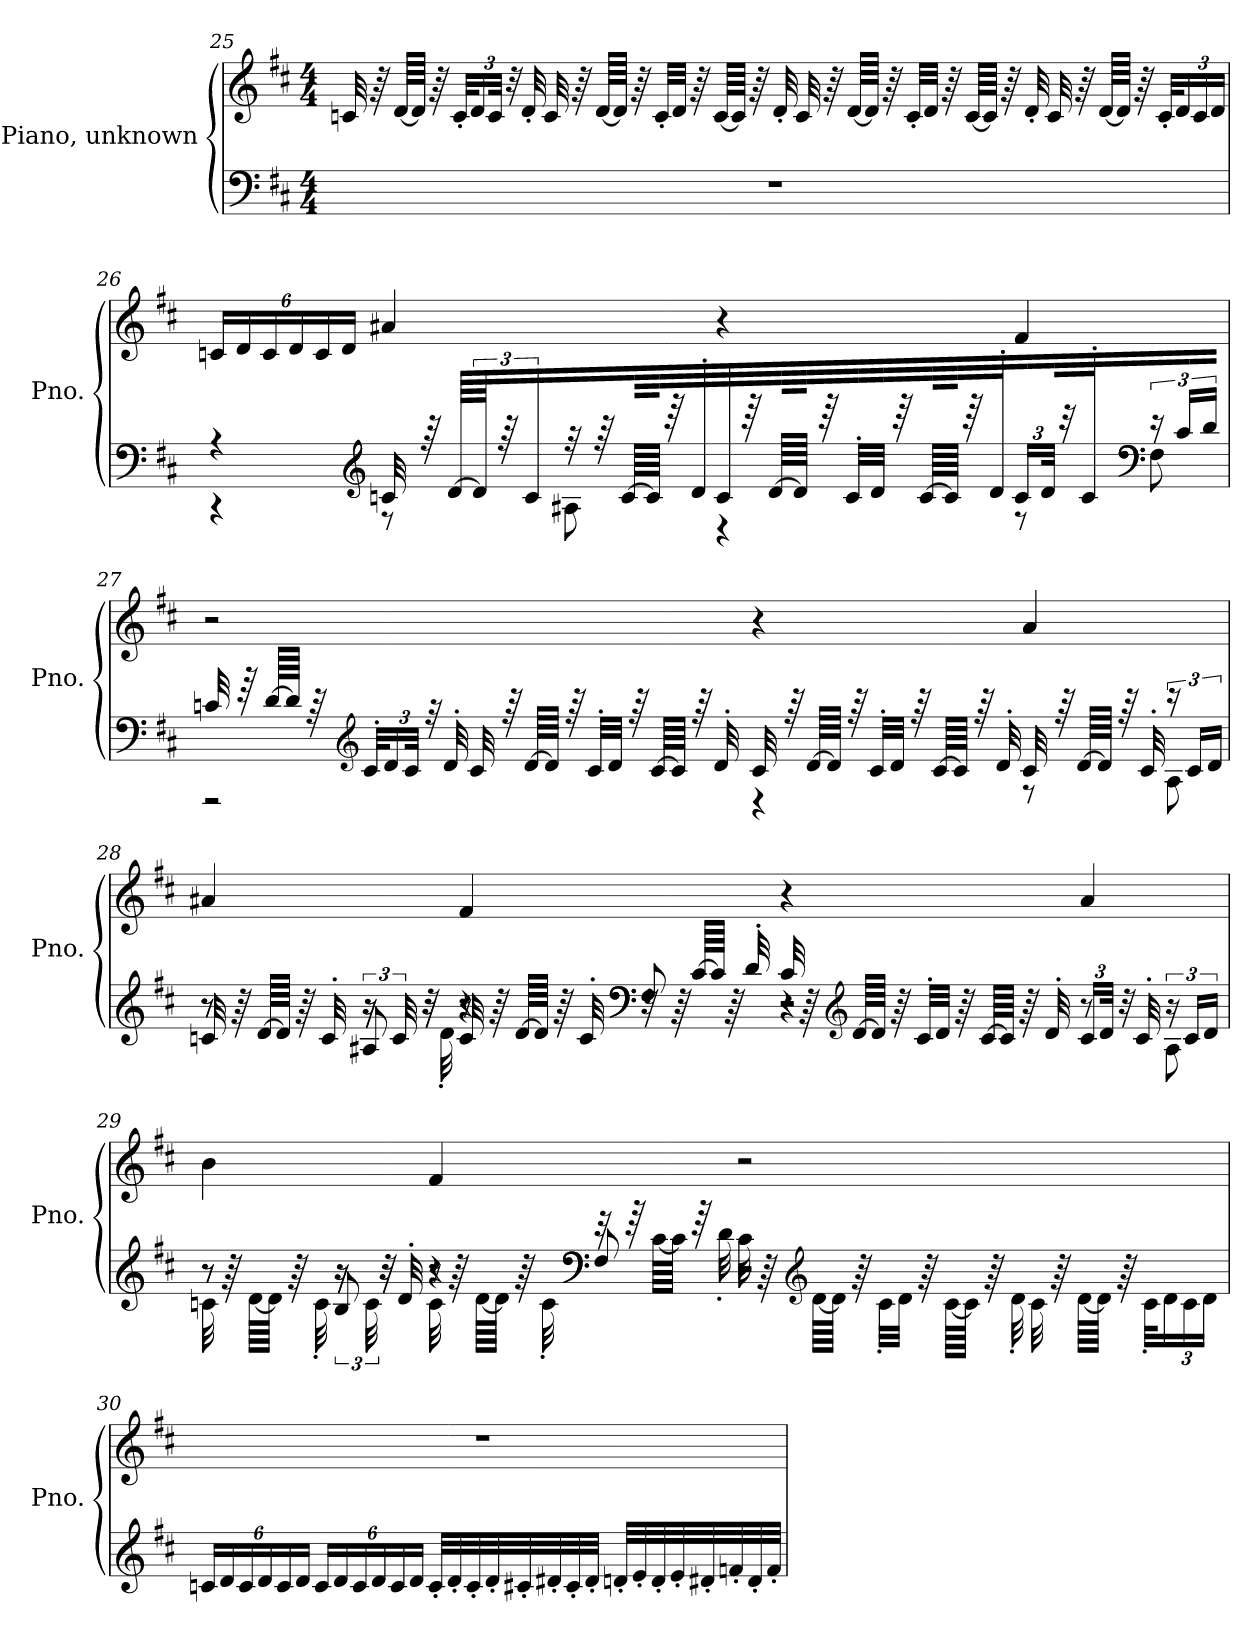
**kern	**kern
*part1	*part1
*staff2	*staff1
*I"Piano, unknown	*
*I'Pno.	*
!!LO:PB:g=z
*clefF4	*clefG2
*k[f#c#]	*k[f#c#]
*M4/4	*M4/4
=25	=25
1r	32cn/
.	64r
.	[64d/LLLL
.	64d/JJJJ]
.	64r
.	32c'/KLL
*	*Xbrackettup
.	24d/
.	48c/JJk
.	32r
.	32d'/
.	32c/
.	64r
.	[64d/LLLL
.	64d/JJJJ]
.	64r
.	32c'/LLL
.	32d/JJJ
.	64r
.	[64c/LLLL
.	64c/JJJJ]
.	64r
.	32d'/
.	32c/
.	64r
.	[64d/LLLL
.	64d/JJJJ]
.	64r
.	32c'/LLL
.	32d/JJJ
.	64r
.	[64c/LLLL
.	64c/JJJJ]
.	64r
.	32d'/
.	32c/
.	64r
.	[64d/LLLL
.	64d/JJJJ]
.	64r
.	32c'/KLL
.	24d/
.	24c/
.	24d/JJ
!!LO:LB:g=z
=26	=26
*^	*
4r	4r	24cn/LL
.	.	24d/
.	.	24c/
.	.	24d/
.	.	24c/
.	.	24d/JJ
*clefG2	*	*
32cn/	8r	4a#X/
64r	.	.
[64d/LLLL	.	.
96d/JJJJ]	.	.
96r	.	.
24c/	.	.
32r	8A#X\	.
64r	.	.
[64c/LLLL	.	.
64c/JJJJ]	.	.
64r	.	.
32d'/	.	.
32c/	4r	4r
64r	.	.
[64d/LLLL	.	.
64d/JJJJ]	.	.
64r	.	.
32c'/LLL	.	.
32d/JJJ	.	.
64r	.	.
[64c/LLLL	.	.
64c/JJJJ]	.	.
64r	.	.
32d'/	.	.
*Xbrackettup	*	*
24c/LL	8r	4f#/
48d/JJk	.	.
32r	.	.
32c'/	.	.
*clefF4	*	*
*brackettup	*	*
24r	8F#\	.
24c/LL	.	.
24d/JJ	.	.
!!LO:LB:g=z
=27	=27	=27
32cn/	2r	2r
64r	.	.
[64d/LLLL	.	.
64d/JJJJ]	.	.
64r	.	.
*clefG2	*	*
32c'/KLL	.	.
*Xbrackettup	*	*
24d/	.	.
48c/JJk	.	.
32r	.	.
32d'/	.	.
32c/	.	.
64r	.	.
[64d/LLLL	.	.
64d/JJJJ]	.	.
64r	.	.
32c'/LLL	.	.
32d/JJJ	.	.
64r	.	.
[64c/LLLL	.	.
64c/JJJJ]	.	.
64r	.	.
32d'/	.	.
32c/	4r	4r
64r	.	.
[64d/LLLL	.	.
64d/JJJJ]	.	.
64r	.	.
32c'/LLL	.	.
32d/JJJ	.	.
64r	.	.
[64c/LLLL	.	.
64c/JJJJ]	.	.
64r	.	.
32d'/	.	.
32c/	8r	4a/
64r	.	.
[64d/LLLL	.	.
64d/JJJJ]	.	.
64r	.	.
32c'/	.	.
*brackettup	*	*
24r	8A\	.
24c/LL	.	.
24d/JJ	.	.
!!LO:LB:g=z
=28	=28	=28
*	*^	*
32cn/	8r	8r	4a#X/
64r	.	.	.
[64d/LLLL	.	.	.
64d/JJJJ]	.	.	.
64r	.	.	.
32c'/	.	.	.
24r	16r	8A#X/	.
48c/	.	.	.
16r	32r	.	.
.	32d'\	.	.
32c/	4r	8r	4f#/
64r	.	.	.
[64d/LLLL	.	.	.
64d/JJJJ]	.	.	.
64r	.	.	.
32c'/	.	.	.
*clefF4	*	*	*
32r	.	8F#/	.
64r	.	.	.
[64c/LLLL	.	.	.
64c/JJJJ]	.	.	.
64r	.	.	.
32d'/	.	.	.
32c/	4r	2r	4r
64r	.	.	.
*clefG2	*	*	*
[64d/LLLL	.	.	.
64d/JJJJ]	.	.	.
64r	.	.	.
32c'/LLL	.	.	.
32d/JJJ	.	.	.
64r	.	.	.
[64c/LLLL	.	.	.
64c/JJJJ]	.	.	.
64r	.	.	.
32d'/	.	.	.
*Xbrackettup	*	*	*
24c/LL	8r	.	4a#/
48d/JJk	.	.	.
32r	.	.	.
32c'/	.	.	.
*brackettup	*	*	*
24r	8A#\	.	.
24c/LL	.	.	.
24d/JJ	.	.	.
!!LO:LB:g=z
=29	=29	=29	=29
8r	32cn\	8r	4b\
.	64r	.	.
.	[64d\LLLL	.	.
.	64d\JJJJ]	.	.
.	64r	.	.
.	32c'\	.	.
16r	24r	8B/	.
.	48c\	.	.
32r	16r	.	.
32d'/	.	.	.
4r	32c\	8r	4f#/
.	64r	.	.
.	[64d\LLLL	.	.
.	64d\JJJJ]	.	.
.	64r	.	.
.	32c'\	.	.
*clefF4	*	*	*
.	32r	8F#/	.
.	64r	.	.
.	[64c\LLLL	.	.
.	64c\JJJJ]	.	.
.	64r	.	.
.	32d'\	.	.
2r	32c\	2r	2r
.	64r	.	.
*clefG2	*	*	*
.	[64d\LLLL	.	.
.	64d\JJJJ]	.	.
.	64r	.	.
.	32c'\LLL	.	.
.	32d\JJJ	.	.
.	64r	.	.
.	[64c\LLLL	.	.
.	64c\JJJJ]	.	.
.	64r	.	.
.	32d'\	.	.
.	32c\	.	.
.	64r	.	.
.	[64d\LLLL	.	.
.	64d\JJJJ]	.	.
.	64r	.	.
.	32c'\KLL	.	.
*	*Xbrackettup	*	*
.	24d\	.	.
.	24c\	.	.
.	24d\JJ	.	.
*v	*v	*v	*
!!LO:LB:g=z
=30	=30
24cn/LL	1r
24d/	.
24c/	.
24d/	.
24c/	.
24d/JJ	.
24c/LL	.
24d/	.
24c/	.
24d/	.
24c/	.
24d/JJ	.
32c'/LLL	.
32d'/	.
32c'/	.
32d'/	.
32c#X'/	.
32d#X'/	.
32c#'/	.
32d#'/JJJ	.
32dn'/LLL	.
32e'/	.
32d'/	.
32e'/	.
32d#X'/	.
32fn'/	.
32d#'/	.
32f'/JJJ	.
=	=
*-	*-
